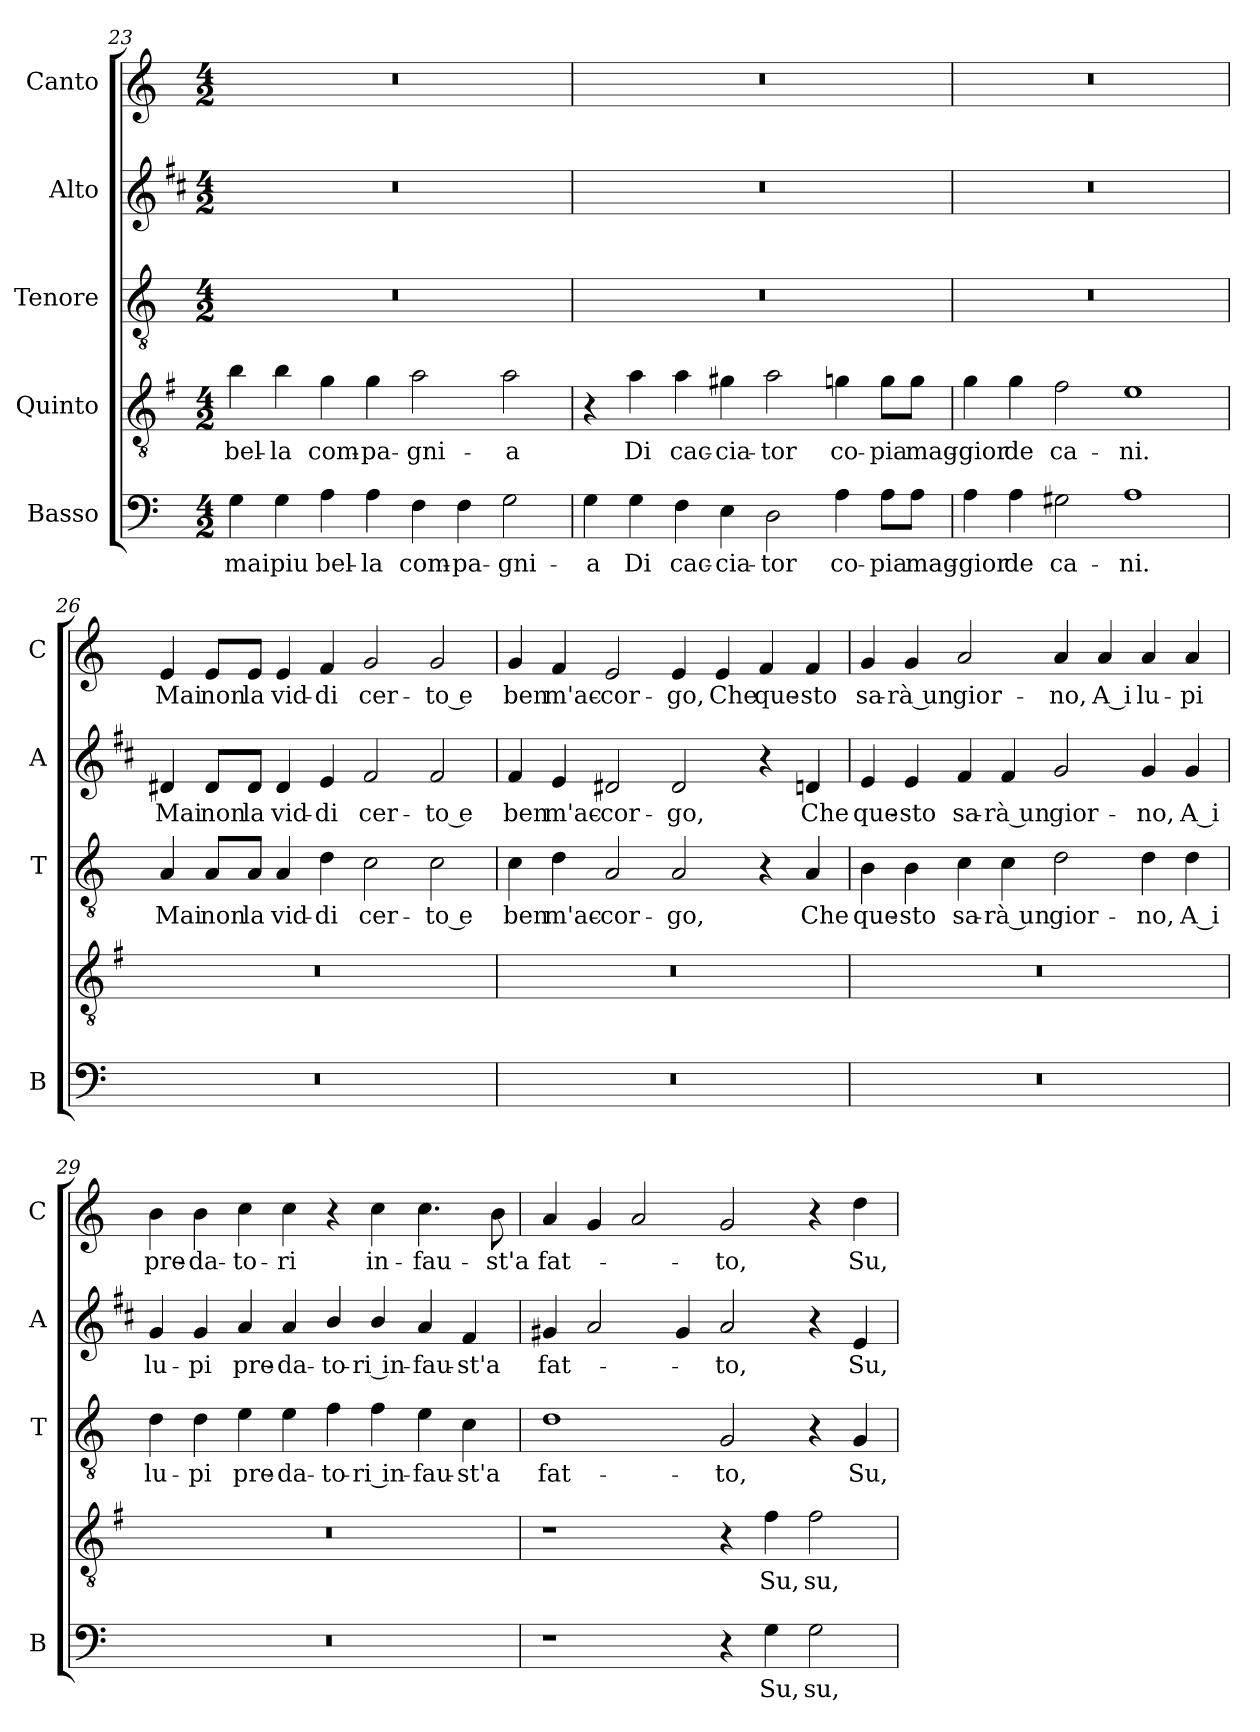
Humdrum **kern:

**kern	**text	**kern	**text	**kern	**text	**kern	**text	**kern	**text
*part5	*part5	*part4	*part4	*part3	*part3	*part2	*part2	*part1	*part1
*staff5	*staff5	*staff4	*staff4	*staff3	*staff3	*staff2	*staff2	*staff1	*staff1
*I"Basso	*	*I"Quinto	*	*I"Tenore	*	*I"Alto	*	*I"Canto	*
*I'B	*	*	*	*I'T	*	*I'A	*	*I'C	*
*clefF4	*	*clefGv2	*	*clefGv2	*	*clefG2	*	*clefG2	*
*	*	*ITrd4c7	*	*	*	*ITrd1c2	*	*	*
*k[]	*	*k[]	*	*k[]	*	*k[]	*	*k[]	*
*C:	*	*C:	*	*C:	*	*C:	*	*C:	*
*M4/2	*	*M4/2	*	*M4/2	*	*M4/2	*	*M4/2	*
=23	=23	=23	=23	=23	=23	=23	=23	=23	=23
!	!LO:LY:b	!	!LO:LY:b	!	!	!	!	!	!
4G\	mai	4e\	bel-	0r	.	0r	.	0r	.
!	!LO:LY:b	!	!LO:LY:b	!	!	!	!	!	!
4G\	piu	4e\	-la	.	.	.	.	.	.
!	!LO:LY:b	!	!LO:LY:b	!	!	!	!	!	!
4A\	bel-	4c\	com-	.	.	.	.	.	.
!	!LO:LY:b	!	!LO:LY:b	!	!	!	!	!	!
4A\	-la	4c\	-pa-	.	.	.	.	.	.
!	!LO:LY:b	!	!LO:LY:b	!	!	!	!	!	!
4F\	com-	2d\	-gni-	.	.	.	.	.	.
!	!LO:LY:b	!	!	!	!	!	!	!	!
4F\	-pa-	.	.	.	.	.	.	.	.
!	!LO:LY:b	!	!LO:LY:b	!	!	!	!	!	!
2G\	-gni-	2d\	-a	.	.	.	.	.	.
=24	=24	=24	=24	=24	=24	=24	=24	=24	=24
!	!LO:LY:b	!	!	!	!	!	!	!	!
4G\	-a	4r	.	0r	.	0r	.	0r	.
!	!LO:LY:b	!	!LO:LY:b	!	!	!	!	!	!
4G\	Di	4d\	Di	.	.	.	.	.	.
!	!LO:LY:b	!	!LO:LY:b	!	!	!	!	!	!
4F\	cac-	4d\	cac-	.	.	.	.	.	.
!	!LO:LY:b	!	!LO:LY:b	!	!	!	!	!	!
4E\	-cia-	4c#X\	-cia-	.	.	.	.	.	.
!	!LO:LY:b	!	!LO:LY:b	!	!	!	!	!	!
2D\	-tor	2d\	-tor	.	.	.	.	.	.
!	!LO:LY:b	!	!LO:LY:b	!	!	!	!	!	!
4A\	co-	4cn\	co-	.	.	.	.	.	.
!	!LO:LY:b	!	!LO:LY:b	!	!	!	!	!	!
8A\L	-pia	8c\L	-pia	.	.	.	.	.	.
!	!LO:LY:b	!	!LO:LY:b	!	!	!	!	!	!
8A\J	mag-	8c\J	mag-	.	.	.	.	.	.
=25	=25	=25	=25	=25	=25	=25	=25	=25	=25
!	!LO:LY:b	!	!LO:LY:b	!	!	!	!	!	!
4A\	-gior	4c\	-gior	0r	.	0r	.	0r	.
!	!LO:LY:b	!	!LO:LY:b	!	!	!	!	!	!
4A\	de	4c\	de	.	.	.	.	.	.
!	!LO:LY:b	!	!LO:LY:b	!	!	!	!	!	!
2G#X\	ca-	2B\	ca-	.	.	.	.	.	.
!	!LO:LY:b	!	!LO:LY:b	!	!	!	!	!	!
1A	-ni.	1A	-ni.	.	.	.	.	.	.
!!LO:LB:g=z
=26	=26	=26	=26	=26	=26	=26	=26	=26	=26
!	!	!	!	!	!LO:LY:b	!	!LO:LY:b	!	!LO:LY:b
0r	.	0r	.	4A/	Mai	4c#X/	Mai	4e/	Mai
!	!	!	!	!	!LO:LY:b	!	!LO:LY:b	!	!LO:LY:b
.	.	.	.	8A/L	non	8c#/L	non	8e/L	non
!	!	!	!	!	!LO:LY:b	!	!LO:LY:b	!	!LO:LY:b
.	.	.	.	8A/J	la	8c#/J	la	8e/J	la
!	!	!	!	!	!LO:LY:b	!	!LO:LY:b	!	!LO:LY:b
.	.	.	.	4A/	vid-	4c#/	vid-	4e/	vid-
!	!	!	!	!	!LO:LY:b	!	!LO:LY:b	!	!LO:LY:b
.	.	.	.	4d\	-di	4d/	-di	4f/	-di
!	!	!	!	!	!LO:LY:b	!	!LO:LY:b	!	!LO:LY:b
.	.	.	.	2c\	cer-	2e/	cer-	2g/	cer-
!	!	!	!	!	!LO:LY:b	!	!LO:LY:b	!	!LO:LY:b
.	.	.	.	2c\	-to e	2e/	-to e	2g/	-to e
=27	=27	=27	=27	=27	=27	=27	=27	=27	=27
!	!	!	!	!	!LO:LY:b	!	!LO:LY:b	!	!LO:LY:b
0r	.	0r	.	4c\	ben	4e/	ben	4g/	ben
!	!	!	!	!	!LO:LY:b	!	!LO:LY:b	!	!LO:LY:b
.	.	.	.	4d\	m'ac-	4d/	m'ac-	4f/	m'ac-
!	!	!	!	!	!LO:LY:b	!	!LO:LY:b	!	!LO:LY:b
.	.	.	.	2A/	-cor-	2c#X/	-cor-	2e/	-cor-
!	!	!	!	!	!LO:LY:b	!	!LO:LY:b	!	!LO:LY:b
.	.	.	.	2A/	-go,	2c#/	-go,	4e/	-go,
!	!	!	!	!	!	!	!	!	!LO:LY:b
.	.	.	.	.	.	.	.	4e/	Che
!	!	!	!	!	!	!	!	!	!LO:LY:b
.	.	.	.	4r	.	4r	.	4f/	que-
!	!	!	!	!	!LO:LY:b	!	!LO:LY:b	!	!LO:LY:b
.	.	.	.	4A/	Che	4cn/	Che	4f/	-sto
=28	=28	=28	=28	=28	=28	=28	=28	=28	=28
!	!	!	!	!	!LO:LY:b	!	!LO:LY:b	!	!LO:LY:b
0r	.	0r	.	4B\	que-	4d/	que-	4g/	sa-
!	!	!	!	!	!LO:LY:b	!	!LO:LY:b	!	!LO:LY:b
.	.	.	.	4B\	-sto	4d/	-sto	4g/	-rà un
!	!	!	!	!	!LO:LY:b	!	!LO:LY:b	!	!LO:LY:b
.	.	.	.	4c\	sa-	4e/	sa-	2a/	gior-
!	!	!	!	!	!LO:LY:b	!	!LO:LY:b	!	!
.	.	.	.	4c\	-rà un	4e/	-rà un	.	.
!	!	!	!	!	!LO:LY:b	!	!LO:LY:b	!	!LO:LY:b
.	.	.	.	2d\	gior-	2f/	gior-	4a/	-no,
!	!	!	!	!	!	!	!	!	!LO:LY:b
.	.	.	.	.	.	.	.	4a/	A i
!	!	!	!	!	!LO:LY:b	!	!LO:LY:b	!	!LO:LY:b
.	.	.	.	4d\	-no,	4f/	-no,	4a/	lu-
!	!	!	!	!	!LO:LY:b	!	!LO:LY:b	!	!LO:LY:b
.	.	.	.	4d\	A i	4f/	A i	4a/	-pi
!!LO:PB:g=z
=29	=29	=29	=29	=29	=29	=29	=29	=29	=29
!	!	!	!	!	!LO:LY:b	!	!LO:LY:b	!	!LO:LY:b
0r	.	0r	.	4d\	lu-	4f/	lu-	4b\	pre-
!	!	!	!	!	!LO:LY:b	!	!LO:LY:b	!	!LO:LY:b
.	.	.	.	4d\	-pi	4f/	-pi	4b\	-da-
!	!	!	!	!	!LO:LY:b	!	!LO:LY:b	!	!LO:LY:b
.	.	.	.	4e\	pre-	4g/	pre-	4cc\	-to-
!	!	!	!	!	!LO:LY:b	!	!LO:LY:b	!	!LO:LY:b
.	.	.	.	4e\	-da-	4g/	-da-	4cc\	-ri
!	!	!	!	!	!LO:LY:b	!	!LO:LY:b	!	!
.	.	.	.	4f\	-to-	4a/	-to-	4r	.
!	!	!	!	!	!LO:LY:b	!	!LO:LY:b	!	!LO:LY:b
.	.	.	.	4f\	-ri in-	4a/	-ri in-	4cc\	in-
!	!	!	!	!	!LO:LY:b	!	!LO:LY:b	!	!LO:LY:b
.	.	.	.	4e\	-fau-	4g/	-fau-	4.cc\	-fau-
!	!	!	!	!	!LO:LY:b	!	!LO:LY:b	!	!
.	.	.	.	4c\	-st'a	4e/	-st'a	.	.
!	!	!	!	!	!	!	!	!	!LO:LY:b
.	.	.	.	.	.	.	.	8b\	-st'a
=30	=30	=30	=30	=30	=30	=30	=30	=30	=30
!	!	!	!	!	!LO:LY:b	!	!LO:LY:b	!	!LO:LY:b
1r	.	1r	.	1d	fat-	4f#X/	fat-	4a/	fat-
.	.	.	.	.	.	2g/	.	4g/	.
.	.	.	.	.	.	.	.	2a/	.
.	.	.	.	.	.	4f#/	.	.	.
!	!	!	!	!	!LO:LY:b	!	!LO:LY:b	!	!LO:LY:b
4r	.	4r	.	2G/	-to,	2g/	-to,	2g/	-to,
!	!LO:LY:b	!	!LO:LY:b	!	!	!	!	!	!
4G\	Su,	4B\	Su,	.	.	.	.	.	.
!	!LO:LY:b	!	!LO:LY:b	!	!	!	!	!	!
2G\	su,	2B\	su,	4r	.	4r	.	4r	.
!	!	!	!	!	!LO:LY:b	!	!LO:LY:b	!	!LO:LY:b
.	.	.	.	4G/	Su,	4d/	Su,	4dd\	Su,
=	=	=	=	=	=	=	=	=	=
*-	*-	*-	*-	*-	*-	*-	*-	*-	*-
